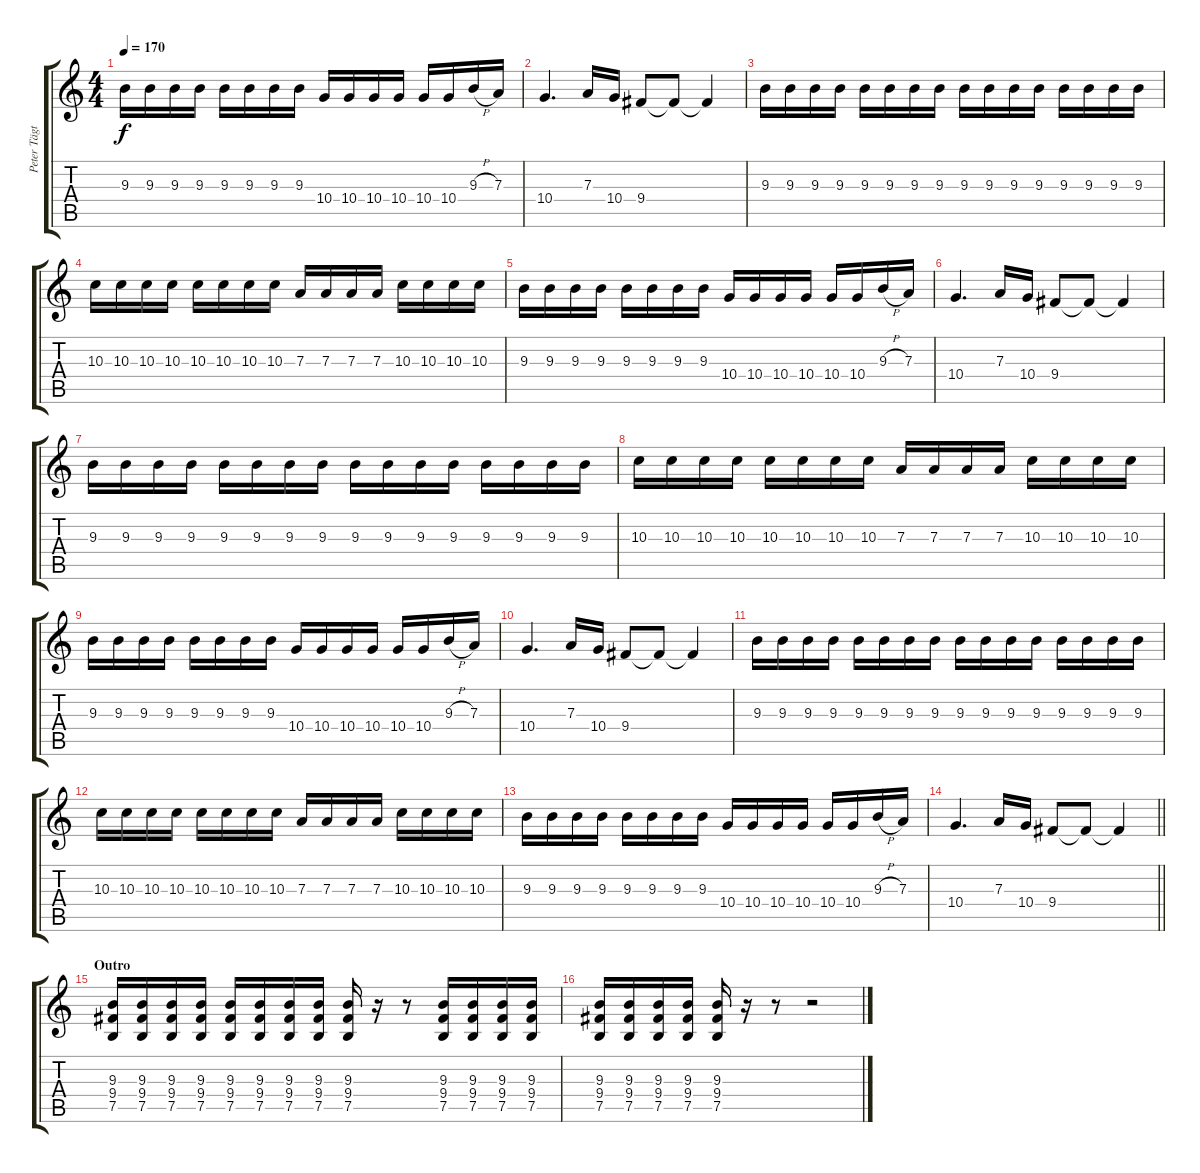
\track ("Peter Tägtgren " "Peter Tägt") {instrument distortionguitar}
\staff {score tabs}
\tuning (B3 Gb3 D3 A2 E2 B1) {hide}
\ts (4 4)
\tempo 170
\clef g2
\ks c
9.3.16{dy f} 9.3.16 9.3.16 9.3.16 9.3.16 9.3.16 9.3.16 9.3.16 10.4.16 10.4.16 10.4.16 10.4.16 10.4.16 10.4.16 9.3{h}.16 7.3.16 |
10.4.4{d} 7.3.16 10.4.16 9.4.8 9.4{t}.8 9.4{t}.4 |
9.3.16 9.3.16 9.3.16 9.3.16 9.3.16 9.3.16 9.3.16 9.3.16 9.3.16 9.3.16 9.3.16 9.3.16 9.3.16 9.3.16 9.3.16 9.3.16 |
10.3.16 10.3.16 10.3.16 10.3.16 10.3.16 10.3.16 10.3.16 10.3.16 7.3.16 7.3.16 7.3.16 7.3.16 10.3.16 10.3.16 10.3.16 10.3.16 |
9.3.16 9.3.16 9.3.16 9.3.16 9.3.16 9.3.16 9.3.16 9.3.16 10.4.16 10.4.16 10.4.16 10.4.16 10.4.16 10.4.16 9.3{h}.16 7.3.16 |
10.4.4{d} 7.3.16 10.4.16 9.4.8 9.4{t}.8 9.4{t}.4 |
9.3.16 9.3.16 9.3.16 9.3.16 9.3.16 9.3.16 9.3.16 9.3.16 9.3.16 9.3.16 9.3.16 9.3.16 9.3.16 9.3.16 9.3.16 9.3.16 |
10.3.16 10.3.16 10.3.16 10.3.16 10.3.16 10.3.16 10.3.16 10.3.16 7.3.16 7.3.16 7.3.16 7.3.16 10.3.16 10.3.16 10.3.16 10.3.16 |
9.3.16 9.3.16 9.3.16 9.3.16 9.3.16 9.3.16 9.3.16 9.3.16 10.4.16 10.4.16 10.4.16 10.4.16 10.4.16 10.4.16 9.3{h}.16 7.3.16 |
10.4.4{d} 7.3.16 10.4.16 9.4.8 9.4{t}.8 9.4{t}.4 |
9.3.16 9.3.16 9.3.16 9.3.16 9.3.16 9.3.16 9.3.16 9.3.16 9.3.16 9.3.16 9.3.16 9.3.16 9.3.16 9.3.16 9.3.16 9.3.16 |
10.3.16 10.3.16 10.3.16 10.3.16 10.3.16 10.3.16 10.3.16 10.3.16 7.3.16 7.3.16 7.3.16 7.3.16 10.3.16 10.3.16 10.3.16 10.3.16 |
9.3.16 9.3.16 9.3.16 9.3.16 9.3.16 9.3.16 9.3.16 9.3.16 10.4.16 10.4.16 10.4.16 10.4.16 10.4.16 10.4.16 9.3{h}.16 7.3.16 |
\barLineRight lightlight
10.4.4{d} 7.3.16 10.4.16 9.4.8 9.4{t}.8 9.4{t}.4 |
\section ("" "Outro")
(9.3 9.4 7.5).16 (9.3 9.4 7.5).16 (9.3 9.4 7.5).16 (9.3 9.4 7.5).16 (9.3 9.4 7.5).16 (9.3 9.4 7.5).16 (9.3 9.4 7.5).16 (9.3 9.4 7.5).16 (9.3 9.4 7.5).16 r.16 r.8 (9.3 9.4 7.5).16 (9.3 9.4 7.5).16 (9.3 9.4 7.5).16 (9.3 9.4 7.5).16 |
(9.3 9.4 7.5).16 (9.3 9.4 7.5).16 (9.3 9.4 7.5).16 (9.3 9.4 7.5).16 (9.3 9.4 7.5).16 r.16 r.8 r.2
